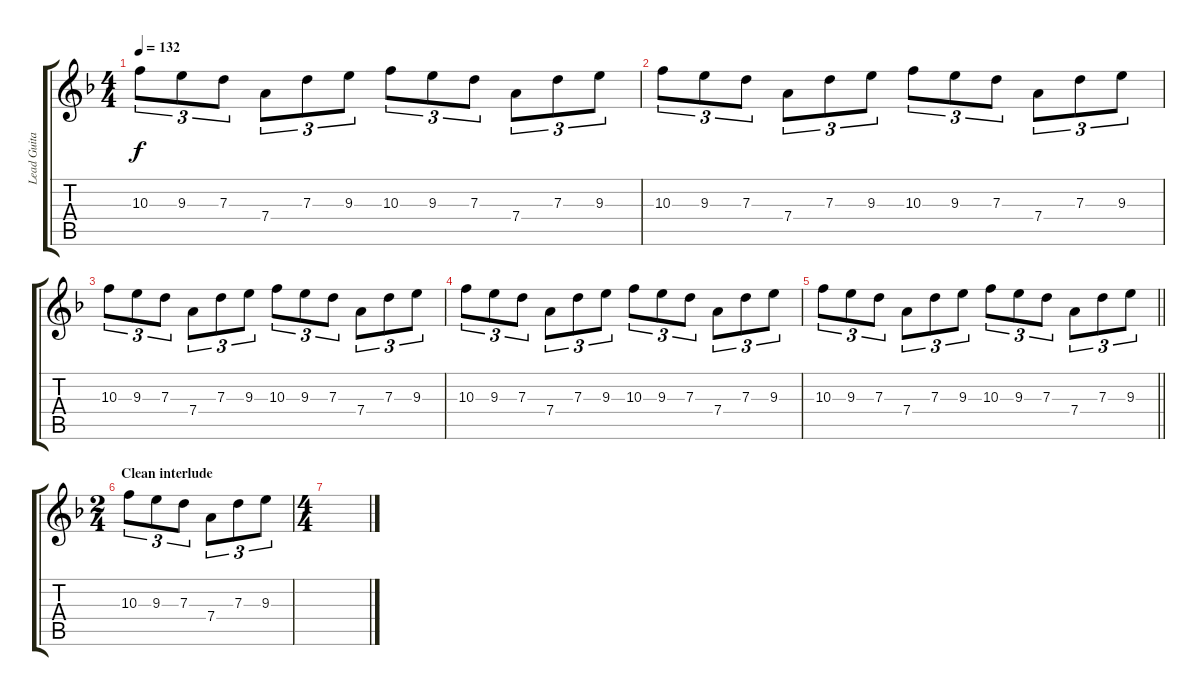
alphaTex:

\track ("Lead Guitar" "Lead Guita") {instrument distortionguitar}
\staff {score tabs}
\tuning (E4 B3 G3 D3 A2 D2) {hide}
\ts (4 4)
\tempo 132
\clef g2
\ks dminor
10.3.8{tu (3 2) dy f} 9.3.8{tu (3 2)} 7.3.8{tu (3 2)} 7.4.8{tu (3 2)} 7.3.8{tu (3 2)} 9.3.8{tu (3 2)} 10.3.8{tu (3 2)} 9.3.8{tu (3 2)} 7.3.8{tu (3 2)} 7.4.8{tu (3 2)} 7.3.8{tu (3 2)} 9.3.8{tu (3 2)} |
10.3.8{tu (3 2) balance 14} 9.3.8{tu (3 2)} 7.3.8{tu (3 2)} 7.4.8{tu (3 2)} 7.3.8{tu (3 2)} 9.3.8{tu (3 2)} 10.3.8{tu (3 2)} 9.3.8{tu (3 2)} 7.3.8{tu (3 2)} 7.4.8{tu (3 2)} 7.3.8{tu (3 2)} 9.3.8{tu (3 2)} |
10.3.8{tu (3 2)} 9.3.8{tu (3 2)} 7.3.8{tu (3 2)} 7.4.8{tu (3 2)} 7.3.8{tu (3 2)} 9.3.8{tu (3 2)} 10.3.8{tu (3 2)} 9.3.8{tu (3 2)} 7.3.8{tu (3 2)} 7.4.8{tu (3 2)} 7.3.8{tu (3 2)} 9.3.8{tu (3 2)} |
10.3.8{tu (3 2)} 9.3.8{tu (3 2)} 7.3.8{tu (3 2)} 7.4.8{tu (3 2)} 7.3.8{tu (3 2)} 9.3.8{tu (3 2)} 10.3.8{tu (3 2)} 9.3.8{tu (3 2)} 7.3.8{tu (3 2)} 7.4.8{tu (3 2)} 7.3.8{tu (3 2)} 9.3.8{tu (3 2)} |
\barLineRight lightlight
10.3.8{tu (3 2)} 9.3.8{tu (3 2)} 7.3.8{tu (3 2)} 7.4.8{tu (3 2)} 7.3.8{tu (3 2)} 9.3.8{tu (3 2)} 10.3.8{tu (3 2)} 9.3.8{tu (3 2)} 7.3.8{tu (3 2)} 7.4.8{tu (3 2)} 7.3.8{tu (3 2)} 9.3.8{tu (3 2)} |
\ts (2 4)
\section ("" "Clean interlude")
10.3.8{tu (3 2)} 9.3.8{tu (3 2)} 7.3.8{tu (3 2)} 7.4.8{tu (3 2)} 7.3.8{tu (3 2)} 9.3.8{tu (3 2)} |
\ts (4 4)
